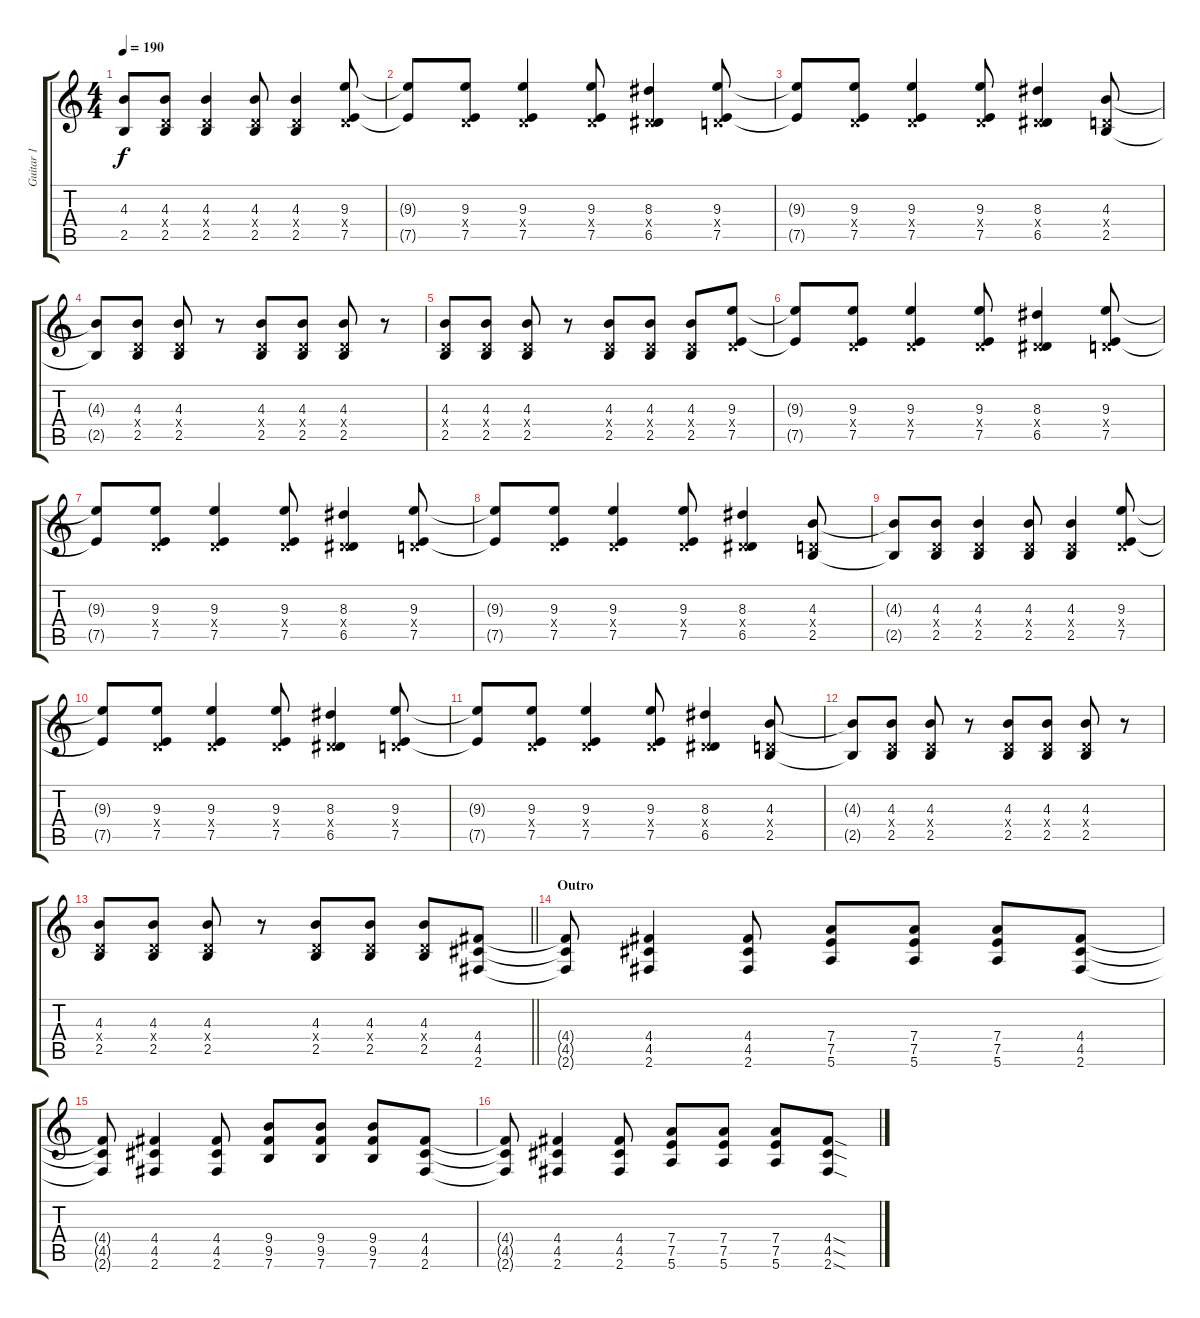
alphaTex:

\track ("Guitar 1" "Guitar 1") {instrument distortionguitar}
\staff {score tabs}
\tuning (E4 B3 G3 D3 A2 E2) {hide}
\ts (4 4)
\tempo 190
\clef g2
\ks c
(4.3{t} 2.5{t}).8{dy f} (4.3 0.4{x} 2.5).8 (4.3 0.4{x} 2.5).4 (4.3 0.4{x} 2.5).8 (4.3 0.4{x} 2.5).4 (9.3 0.4{x} 7.5).8 |
(9.3{t} 7.5{t}).8 (9.3 0.4{x} 7.5).8 (9.3 0.4{x} 7.5).4 (9.3 0.4{x} 7.5).8 (8.3 0.4{x} 6.5).4 (9.3 0.4{x} 7.5).8 |
(9.3{t} 7.5{t}).8 (9.3 0.4{x} 7.5).8 (9.3 0.4{x} 7.5).4 (9.3 0.4{x} 7.5).8 (8.3 0.4{x} 6.5).4 (4.3 0.4{x} 2.5).8 |
(4.3{t} 2.5{t}).8 (4.3 0.4{x} 2.5).8 (4.3 0.4{x} 2.5).8 r.8 (4.3 0.4{x} 2.5).8 (4.3 0.4{x} 2.5).8 (4.3 0.4{x} 2.5).8 r.8 |
(4.3 0.4{x} 2.5).8 (4.3 0.4{x} 2.5).8 (4.3 0.4{x} 2.5).8 r.8 (4.3 0.4{x} 2.5).8 (4.3 0.4{x} 2.5).8 (4.3 0.4{x} 2.5).8 (9.3 0.4{x} 7.5).8 |
(9.3{t} 7.5{t}).8 (9.3 0.4{x} 7.5).8 (9.3 0.4{x} 7.5).4 (9.3 0.4{x} 7.5).8 (8.3 0.4{x} 6.5).4 (9.3 0.4{x} 7.5).8 |
(9.3{t} 7.5{t}).8 (9.3 0.4{x} 7.5).8 (9.3 0.4{x} 7.5).4 (9.3 0.4{x} 7.5).8 (8.3 0.4{x} 6.5).4 (9.3 0.4{x} 7.5).8 |
(9.3{t} 7.5{t}).8 (9.3 0.4{x} 7.5).8 (9.3 0.4{x} 7.5).4 (9.3 0.4{x} 7.5).8 (8.3 0.4{x} 6.5).4 (4.3 0.4{x} 2.5).8 |
(4.3{t} 2.5{t}).8 (4.3 0.4{x} 2.5).8 (4.3 0.4{x} 2.5).4 (4.3 0.4{x} 2.5).8 (4.3 0.4{x} 2.5).4 (9.3 0.4{x} 7.5).8 |
(9.3{t} 7.5{t}).8 (9.3 0.4{x} 7.5).8 (9.3 0.4{x} 7.5).4 (9.3 0.4{x} 7.5).8 (8.3 0.4{x} 6.5).4 (9.3 0.4{x} 7.5).8 |
(9.3{t} 7.5{t}).8 (9.3 0.4{x} 7.5).8 (9.3 0.4{x} 7.5).4 (9.3 0.4{x} 7.5).8 (8.3 0.4{x} 6.5).4 (4.3 0.4{x} 2.5).8 |
(4.3{t} 2.5{t}).8 (4.3 0.4{x} 2.5).8 (4.3 0.4{x} 2.5).8 r.8 (4.3 0.4{x} 2.5).8 (4.3 0.4{x} 2.5).8 (4.3 0.4{x} 2.5).8 r.8 |
\barLineRight lightlight
(4.3 0.4{x} 2.5).8 (4.3 0.4{x} 2.5).8 (4.3 0.4{x} 2.5).8 r.8 (4.3 0.4{x} 2.5).8 (4.3 0.4{x} 2.5).8 (4.3 0.4{x} 2.5).8 (4.4 4.5 2.6).8{volume 13 balance 0} |
\section ("" "Outro")
(4.4{t} 4.5{t} 2.6{t}).8 (4.4 4.5 2.6).4 (4.4 4.5 2.6).8 (7.4 7.5 5.6).8 (7.4 7.5 5.6).8 (7.4 7.5 5.6).8 (4.4 4.5 2.6).8 |
(4.4{t} 4.5{t} 2.6{t}).8 (4.4 4.5 2.6).4 (4.4 4.5 2.6).8 (9.4 9.5 7.6).8 (9.4 9.5 7.6).8 (9.4 9.5 7.6).8 (4.4 4.5 2.6).8 |
(4.4{t} 4.5{t} 2.6{t}).8 (4.4 4.5 2.6).4 (4.4 4.5 2.6).8 (7.4 7.5 5.6).8 (7.4 7.5 5.6).8 (7.4 7.5 5.6).8 (4.4{sod} 4.5{sod} 2.6{sod}).8
